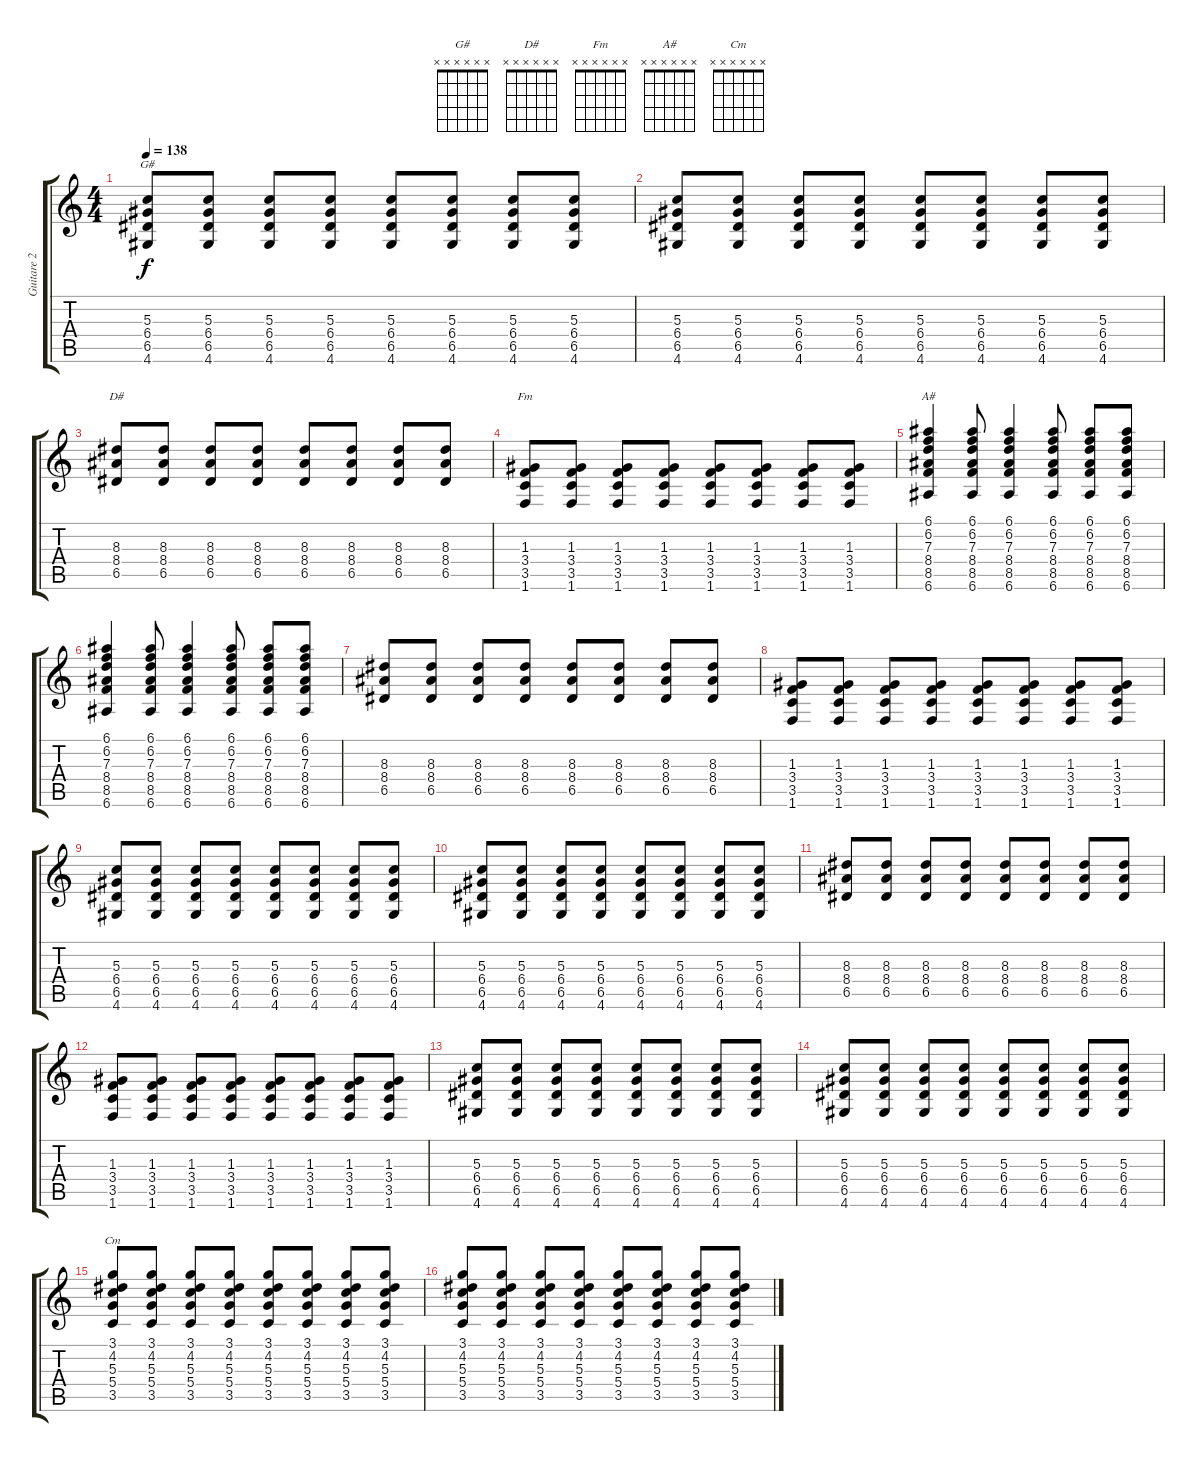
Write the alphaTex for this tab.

\track ("Guitare 2" "Guitare 2") {instrument distortionguitar}
\staff {score tabs}
\tuning (E4 B3 G3 D3 A2 E2) {hide}
\chord ("G#" x x x x x x)
\chord ("D#" x x x x x x)
\chord ("Fm" x x x x x x)
\chord ("A#" x x x x x x)
\chord ("Cm" x x x x x x)
\ts (4 4)
\tempo 138
\clef g2
\ks c
(5.3 6.4 6.5 4.6).8{ch "G#" dy f} (5.3 6.4 6.5 4.6).8 (5.3 6.4 6.5 4.6).8 (5.3 6.4 6.5 4.6).8 (5.3 6.4 6.5 4.6).8 (5.3 6.4 6.5 4.6).8 (5.3 6.4 6.5 4.6).8 (5.3 6.4 6.5 4.6).8 |
(5.3 6.4 6.5 4.6).8 (5.3 6.4 6.5 4.6).8 (5.3 6.4 6.5 4.6).8 (5.3 6.4 6.5 4.6).8 (5.3 6.4 6.5 4.6).8 (5.3 6.4 6.5 4.6).8 (5.3 6.4 6.5 4.6).8 (5.3 6.4 6.5 4.6).8 |
(8.3 8.4 6.5).8{ch "D#"} (8.3 8.4 6.5).8 (8.3 8.4 6.5).8 (8.3 8.4 6.5).8 (8.3 8.4 6.5).8 (8.3 8.4 6.5).8 (8.3 8.4 6.5).8 (8.3 8.4 6.5).8 |
(1.3 3.4 3.5 1.6).8{ch "Fm"} (1.3 3.4 3.5 1.6).8 (1.3 3.4 3.5 1.6).8 (1.3 3.4 3.5 1.6).8 (1.3 3.4 3.5 1.6).8 (1.3 3.4 3.5 1.6).8 (1.3 3.4 3.5 1.6).8 (1.3 3.4 3.5 1.6).8 |
(6.1 6.2 7.3 8.4 8.5 6.6).4{ch "A#"} (6.1 6.2 7.3 8.4 8.5 6.6).8 (6.1 6.2 7.3 8.4 8.5 6.6).4 (6.1 6.2 7.3 8.4 8.5 6.6).8 (6.1 6.2 7.3 8.4 8.5 6.6).8 (6.1 6.2 7.3 8.4 8.5 6.6).8 |
(6.1 6.2 7.3 8.4 8.5 6.6).4 (6.1 6.2 7.3 8.4 8.5 6.6).8 (6.1 6.2 7.3 8.4 8.5 6.6).4 (6.1 6.2 7.3 8.4 8.5 6.6).8 (6.1 6.2 7.3 8.4 8.5 6.6).8 (6.1 6.2 7.3 8.4 8.5 6.6).8 |
(8.3 8.4 6.5).8 (8.3 8.4 6.5).8 (8.3 8.4 6.5).8 (8.3 8.4 6.5).8 (8.3 8.4 6.5).8 (8.3 8.4 6.5).8 (8.3 8.4 6.5).8 (8.3 8.4 6.5).8 |
(1.3 3.4 3.5 1.6).8 (1.3 3.4 3.5 1.6).8 (1.3 3.4 3.5 1.6).8 (1.3 3.4 3.5 1.6).8 (1.3 3.4 3.5 1.6).8 (1.3 3.4 3.5 1.6).8 (1.3 3.4 3.5 1.6).8 (1.3 3.4 3.5 1.6).8 |
(5.3 6.4 6.5 4.6).8 (5.3 6.4 6.5 4.6).8 (5.3 6.4 6.5 4.6).8 (5.3 6.4 6.5 4.6).8 (5.3 6.4 6.5 4.6).8 (5.3 6.4 6.5 4.6).8 (5.3 6.4 6.5 4.6).8 (5.3 6.4 6.5 4.6).8 |
(5.3 6.4 6.5 4.6).8 (5.3 6.4 6.5 4.6).8 (5.3 6.4 6.5 4.6).8 (5.3 6.4 6.5 4.6).8 (5.3 6.4 6.5 4.6).8 (5.3 6.4 6.5 4.6).8 (5.3 6.4 6.5 4.6).8 (5.3 6.4 6.5 4.6).8 |
(8.3 8.4 6.5).8 (8.3 8.4 6.5).8 (8.3 8.4 6.5).8 (8.3 8.4 6.5).8 (8.3 8.4 6.5).8 (8.3 8.4 6.5).8 (8.3 8.4 6.5).8 (8.3 8.4 6.5).8 |
(1.3 3.4 3.5 1.6).8 (1.3 3.4 3.5 1.6).8 (1.3 3.4 3.5 1.6).8 (1.3 3.4 3.5 1.6).8 (1.3 3.4 3.5 1.6).8 (1.3 3.4 3.5 1.6).8 (1.3 3.4 3.5 1.6).8 (1.3 3.4 3.5 1.6).8 |
(5.3 6.4 6.5 4.6).8 (5.3 6.4 6.5 4.6).8 (5.3 6.4 6.5 4.6).8 (5.3 6.4 6.5 4.6).8 (5.3 6.4 6.5 4.6).8 (5.3 6.4 6.5 4.6).8 (5.3 6.4 6.5 4.6).8 (5.3 6.4 6.5 4.6).8 |
(5.3 6.4 6.5 4.6).8 (5.3 6.4 6.5 4.6).8 (5.3 6.4 6.5 4.6).8 (5.3 6.4 6.5 4.6).8 (5.3 6.4 6.5 4.6).8 (5.3 6.4 6.5 4.6).8 (5.3 6.4 6.5 4.6).8 (5.3 6.4 6.5 4.6).8 |
(3.1 4.2 5.3 5.4 3.5).8{ch "Cm"} (3.1 4.2 5.3 5.4 3.5).8 (3.1 4.2 5.3 5.4 3.5).8 (3.1 4.2 5.3 5.4 3.5).8 (3.1 4.2 5.3 5.4 3.5).8 (3.1 4.2 5.3 5.4 3.5).8 (3.1 4.2 5.3 5.4 3.5).8 (3.1 4.2 5.3 5.4 3.5).8 |
(3.1 4.2 5.3 5.4 3.5).8 (3.1 4.2 5.3 5.4 3.5).8 (3.1 4.2 5.3 5.4 3.5).8 (3.1 4.2 5.3 5.4 3.5).8 (3.1 4.2 5.3 5.4 3.5).8 (3.1 4.2 5.3 5.4 3.5).8 (3.1 4.2 5.3 5.4 3.5).8 (3.1 4.2 5.3 5.4 3.5).8
